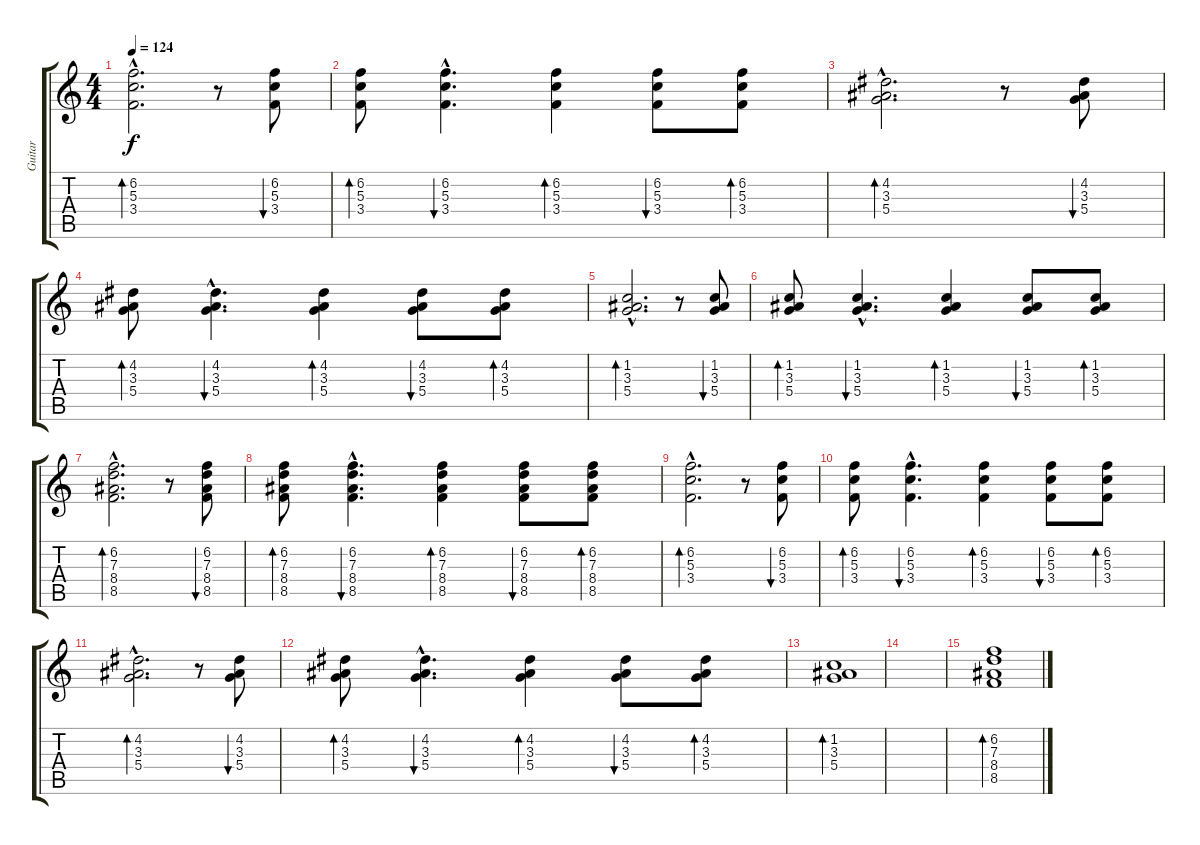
\track ("Guitar" "Guitar") {instrument acousticguitarsteel}
\staff {score tabs}
\tuning (E4 B3 G3 D3 A2 E2) {hide}
\ts (4 4)
\tempo 124
\clef g2
\ks c
(6.2{hac} 5.3{hac} 3.4{hac}).2{d bd 120 dy f} r.8 (6.2 5.3 3.4).8{bu 120} |
(6.2 5.3 3.4).8{bd 120} (6.2{hac} 5.3{hac} 3.4{hac}).4{d bu 120} (6.2 5.3 3.4).4{bd 120} (6.2 5.3 3.4).8{bu 120} (6.2 5.3 3.4).8{bd 120} |
(4.2{hac} 3.3{hac} 5.4{hac}).2{d bd 120} r.8 (4.2 3.3 5.4).8{bu 120} |
(4.2 3.3 5.4).8{bd 120} (4.2{hac} 3.3{hac} 5.4{hac}).4{d bu 120} (4.2 3.3 5.4).4{bd 120} (4.2 3.3 5.4).8{bu 120} (4.2 3.3 5.4).8{bd 120} |
(1.2{hac} 3.3{hac} 5.4{hac}).2{d bd 120} r.8 (1.2 3.3 5.4).8{bu 120} |
(1.2 3.3 5.4).8{bd 120} (1.2{hac} 3.3{hac} 5.4{hac}).4{d bu 120} (1.2 3.3 5.4).4{bd 120} (1.2 3.3 5.4).8{bu 120} (1.2 3.3 5.4).8{bd 120} |
(6.2{hac} 7.3{hac} 8.4{hac} 8.5{hac}).2{d bd 120} r.8 (6.2 7.3 8.4 8.5).8{bu 120} |
(6.2 7.3 8.4 8.5).8{bd 120} (6.2{hac} 7.3{hac} 8.4{hac} 8.5{hac}).4{d bu 120} (6.2 7.3 8.4 8.5).4{bd 120} (6.2 7.3 8.4 8.5).8{bu 120} (6.2 7.3 8.4 8.5).8{bd 120} |
(6.2{hac} 5.3{hac} 3.4{hac}).2{d bd 120} r.8 (6.2 5.3 3.4).8{bu 120} |
(6.2 5.3 3.4).8{bd 120} (6.2{hac} 5.3{hac} 3.4{hac}).4{d bu 120} (6.2 5.3 3.4).4{bd 120} (6.2 5.3 3.4).8{bu 120} (6.2 5.3 3.4).8{bd 120} |
(4.2{hac} 3.3{hac} 5.4{hac}).2{d bd 120} r.8 (4.2 3.3 5.4).8{bu 120} |
(4.2 3.3 5.4).8{bd 120} (4.2{hac} 3.3{hac} 5.4{hac}).4{d bu 120} (4.2 3.3 5.4).4{bd 120} (4.2 3.3 5.4).8{bu 120} (4.2 3.3 5.4).8{bd 120} |
(1.2 3.3 5.4).1{bd 120} |
|
(6.2 7.3 8.4 8.5).1{bd 120}
